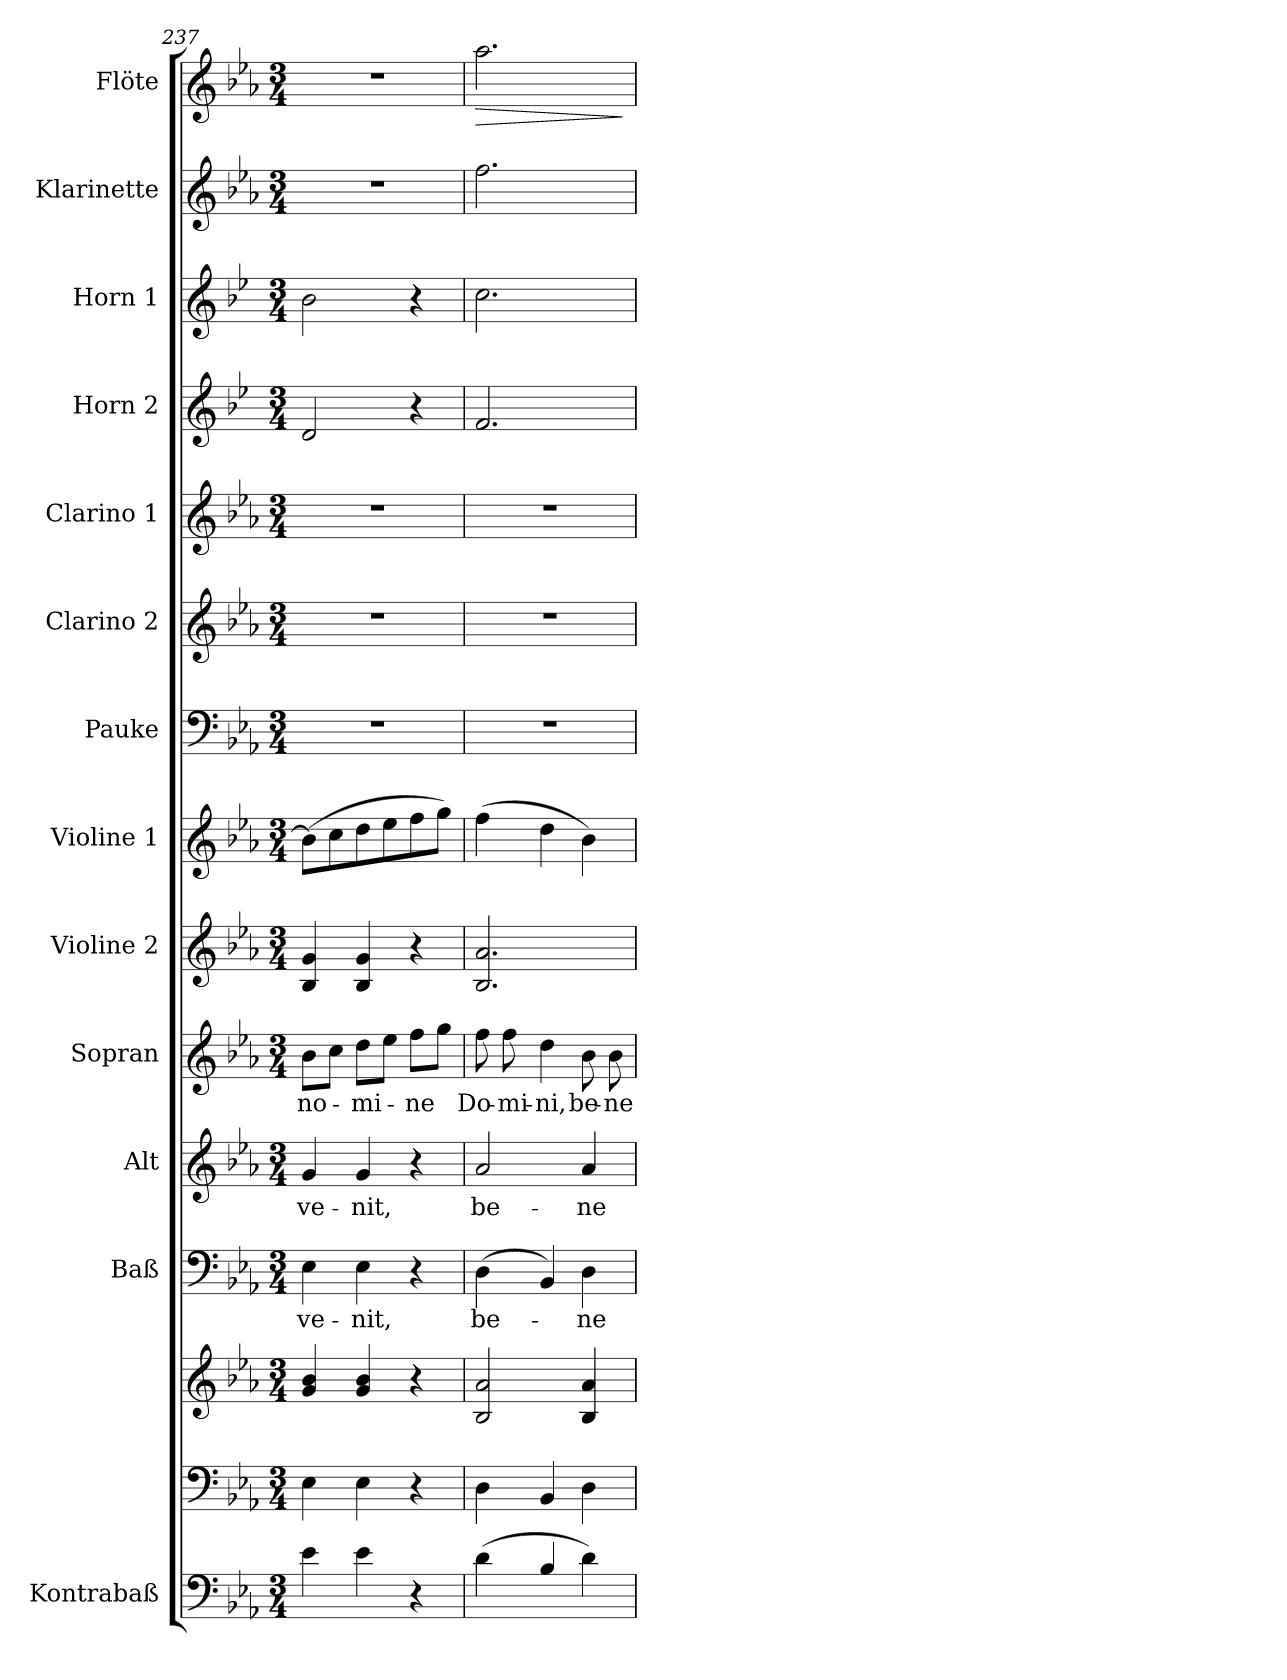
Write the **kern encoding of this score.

**kern	**kern	**kern	**kern	**text	**kern	**text	**kern	**text	**kern	**kern	**kern	**kern	**kern	**kern	**kern	**kern	**kern	**dynam
*part14	*part13	*part13	*part12	*part12	*part11	*part11	*part10	*part10	*part9	*part8	*part7	*part6	*part5	*part4	*part3	*part2	*part1	*part1
*staff15	*staff14	*staff13	*staff12	*staff12	*staff11	*staff11	*staff10	*staff10	*staff9	*staff8	*staff7	*staff6	*staff5	*staff4	*staff3	*staff2	*staff1	*staff1
*I"Kontrabaß	*	*	*I"Baß	*	*I"Alt	*	*I"Sopran	*	*I"Violine 2	*I"Violine 1	*I"Pauke	*I"Clarino 2	*I"Clarino 1	*I"Horn 2	*I"Horn 1	*I"Klarinette	*I"Flöte	*
*I'Kb	*	*	*I'Baß	*	*I'Alt	*	*I'Sop	*	*I'Vln. 2	*I'Vln. 1	*I'Pk.	*	*	*I'Hrn. 2	*I'Hrn. 1	*	*I'Fl.	*
*clefF4	*clefF4	*clefG2	*clefF4	*	*clefG2	*	*clefG2	*	*clefG2	*clefG2	*clefF4	*clefG2	*clefG2	*clefG2	*clefG2	*clefG2	*clefG2	*
*ITrd7c12	*	*	*	*	*	*	*	*	*	*	*	*ITrd7c12	*ITrd7c12	*ITrd4c7	*ITrd4c7	*	*	*
*k[b-e-a-]	*k[b-e-a-]	*k[b-e-a-]	*k[b-e-a-]	*	*k[b-e-a-]	*	*k[b-e-a-]	*	*k[b-e-a-]	*k[b-e-a-]	*k[b-e-a-]	*k[b-e-a-]	*k[b-e-a-]	*k[b-e-a-]	*k[b-e-a-]	*k[b-e-a-]	*k[b-e-a-]	*
*E-:	*E-:	*E-:	*E-:	*	*E-:	*	*E-:	*	*E-:	*E-:	*E-:	*E-:	*E-:	*E-:	*E-:	*E-:	*E-:	*
*M3/4	*M3/4	*M3/4	*M3/4	*	*M3/4	*	*M3/4	*	*M3/4	*M3/4	*M3/4	*M3/4	*M3/4	*M3/4	*M3/4	*M3/4	*M3/4	*
=237	=237	=237	=237	=237	=237	=237	=237	=237	=237	=237	=237	=237	=237	=237	=237	=237	=237	=237
!	!	!	!	!LO:LY:b	!	!LO:LY:b	!	!LO:LY:b	!	!	!	!	!	!	!	!	!	!
4E-\	4E-\	4g/ 4b-/	4E-\	ve-	4g/	-ve-	8b-\L	no-	4B-/ 4g/	(>8b-\L]	2.r	2.r	2.r	2G/	2e-\	2.r	2.r	.
.	.	.	.	.	.	.	8cc\J	.	.	8cc\	.	.	.	.	.	.	.	.
!	!	!	!	!LO:LY:b	!	!LO:LY:b	!	!LO:LY:b	!	!	!	!	!	!	!	!	!	!
4E-\	4E-\	4g/ 4b-/	4E-\	-nit,	4g/	-nit,	8dd\L	-mi-	4B-/ 4g/	8dd\	.	.	.	.	.	.	.	.
.	.	.	.	.	.	.	8ee-\J	.	.	8ee-\	.	.	.	.	.	.	.	.
!	!	!	!	!	!	!	!	!LO:LY:b	!	!	!	!	!	!	!	!	!	!
4r	4r	4r	4r	.	4r	.	8ff\L	-ne	4r	8ff\	.	.	.	4r	4r	.	.	.
.	.	.	.	.	.	.	8gg\J	.	.	8gg\J)	.	.	.	.	.	.	.	.
=238	=238	=238	=238	=238	=238	=238	=238	=238	=238	=238	=238	=238	=238	=238	=238	=238	=238	=238
!	!	!	!	!LO:LY:b	!	!LO:LY:b	!	!LO:LY:b	!	!	!	!	!	!	!	!	!	!LO:HP:b
(>4D\	4D\	2B-/ 2a-/	(>4D\	be-	2a-/	be-	8ff\	Do-	2.B-/ 2.a-/	(>4ff\	2.r	2.r	2.r	2.B-/	2.f\	2.ff\	2.aa-\	>
!	!	!	!	!	!	!	!	!LO:LY:b	!	!	!	!	!	!	!	!	!	!
.	.	.	.	.	.	.	8ff\	-mi-	.	.	.	.	.	.	.	.	.	.
!	!	!	!	!	!	!	!	!LO:LY:b	!	!	!	!	!	!	!	!	!	!
4BB-/	4BB-/	.	4BB-/)	.	.	.	4dd\	-ni,	.	4dd\	.	.	.	.	.	.	.	.
!	!	!	!	!LO:LY:b	!	!LO:LY:b	!	!LO:LY:b	!	!	!	!	!	!	!	!	!	!
4D\)	4D\	4B-/ 4a-/	4D\	-ne-	4a-/	-ne-	8b-\	be-	.	4b-\)	.	.	.	.	.	.	.	.
!	!	!	!	!	!	!	!	!LO:LY:b	!	!	!	!	!	!	!	!	!	!
.	.	.	.	.	.	.	8b-\	-ne-	.	.	.	.	.	.	.	.	.	.
.	.	.	.	.	.	.	.	.	.	.	.	.	.	.	.	.	.	]
=	=	=	=	=	=	=	=	=	=	=	=	=	=	=	=	=	=	=
*-	*-	*-	*-	*-	*-	*-	*-	*-	*-	*-	*-	*-	*-	*-	*-	*-	*-	*-
